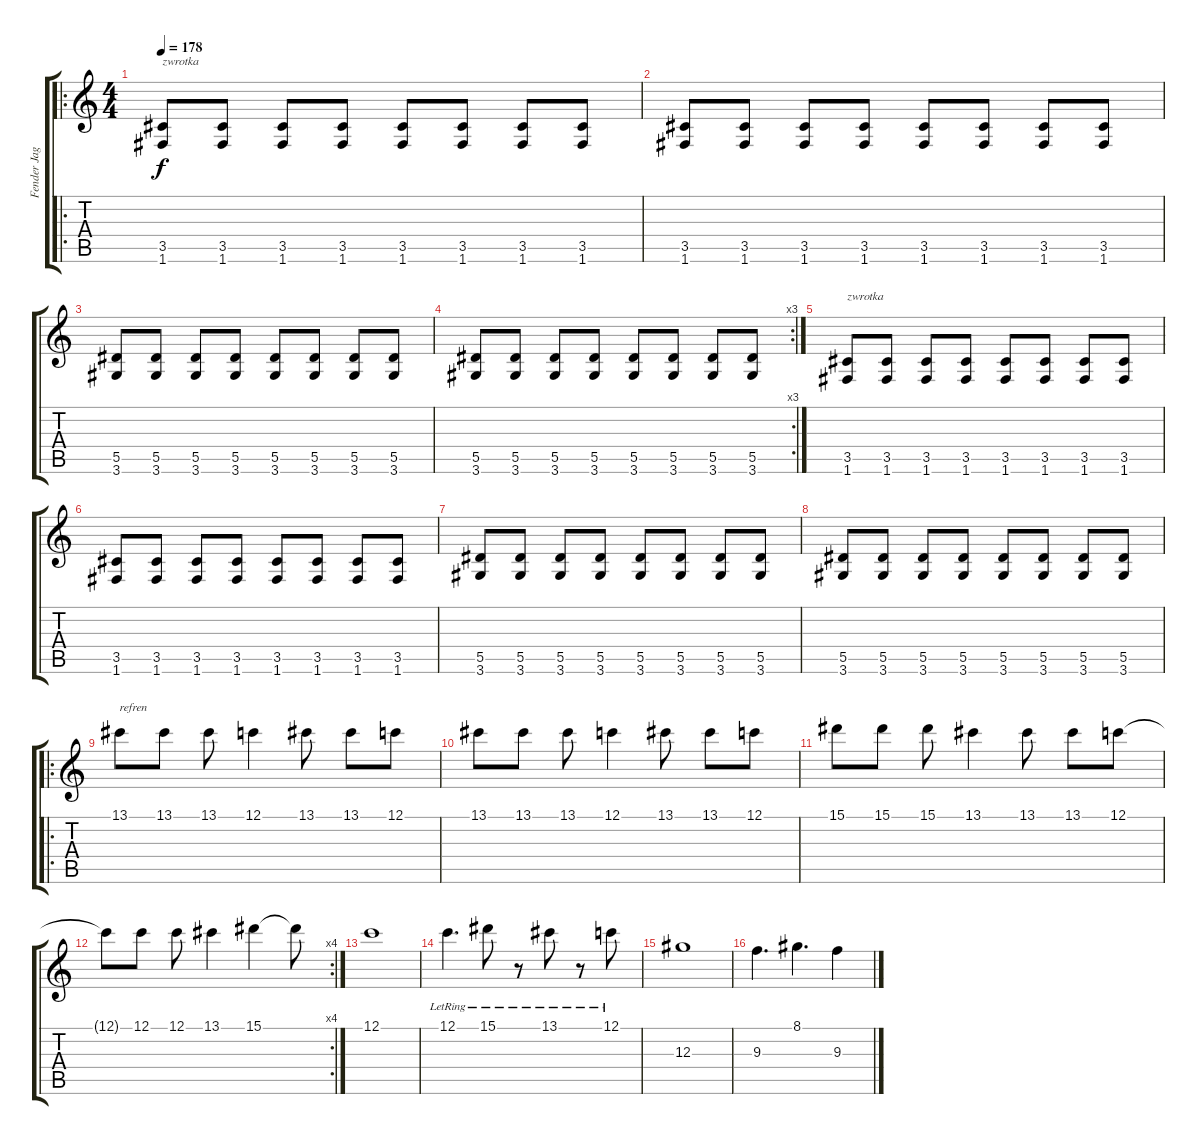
\track ("Fender Jaguar 2" "Fender Jag") {instrument overdrivenguitar}
\staff {score tabs}
\tuning (C4 C4 Ab3 Eb3 Bb2 F2) {hide}
\ro
\ts (4 4)
\tempo 178
\clef g2
\ks c
(3.5 1.6).8{txt "zwrotka" dy f instrument overdrivenguitar} (3.5 1.6).8 (3.5 1.6).8 (3.5 1.6).8 (3.5 1.6).8 (3.5 1.6).8 (3.5 1.6).8 (3.5 1.6).8 |
(3.5 1.6).8 (3.5 1.6).8 (3.5 1.6).8 (3.5 1.6).8 (3.5 1.6).8 (3.5 1.6).8 (3.5 1.6).8 (3.5 1.6).8 |
(5.5 3.6).8 (5.5 3.6).8 (5.5 3.6).8 (5.5 3.6).8 (5.5 3.6).8 (5.5 3.6).8 (5.5 3.6).8 (5.5 3.6).8 |
\rc 3
(5.5 3.6).8 (5.5 3.6).8 (5.5 3.6).8 (5.5 3.6).8 (5.5 3.6).8 (5.5 3.6).8 (5.5 3.6).8 (5.5 3.6).8 |
(3.5 1.6).8{txt "zwrotka"} (3.5 1.6).8 (3.5 1.6).8 (3.5 1.6).8 (3.5 1.6).8 (3.5 1.6).8 (3.5 1.6).8 (3.5 1.6).8 |
(3.5 1.6).8 (3.5 1.6).8 (3.5 1.6).8 (3.5 1.6).8 (3.5 1.6).8 (3.5 1.6).8 (3.5 1.6).8 (3.5 1.6).8 |
(5.5 3.6).8 (5.5 3.6).8 (5.5 3.6).8 (5.5 3.6).8 (5.5 3.6).8 (5.5 3.6).8 (5.5 3.6).8 (5.5 3.6).8 |
(5.5 3.6).8 (5.5 3.6).8 (5.5 3.6).8 (5.5 3.6).8 (5.5 3.6).8 (5.5 3.6).8 (5.5 3.6).8 (5.5 3.6).8 |
\ro
13.1.8{txt "refren"} 13.1.8 13.1.8 12.1.4 13.1.8 13.1.8 12.1.8 |
13.1.8 13.1.8 13.1.8 12.1.4 13.1.8 13.1.8 12.1.8 |
15.1.8 15.1.8 15.1.8 13.1.4 13.1.8 13.1.8 12.1.8 |
\rc 4
12.1{t}.8 12.1.8 12.1.8 13.1.4 15.1.4 15.1{t}.8 |
12.1.1 |
12.1{lr}.4{d} 15.1{lr}.8 r.8 13.1{lr}.8 r.8 12.1{lr}.8 |
12.3.1 |
9.3.4{d} 8.1.4{d} 9.3.4
